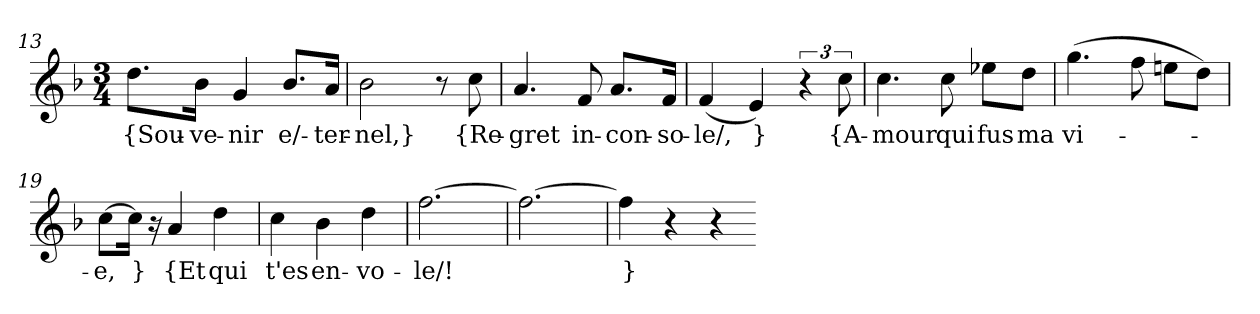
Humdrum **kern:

**kern	**text
*part1	*part1
*staff1	*staff1
*clefG2	*
*k[b-]	*
*M3/4	*
=13	=13
8.dd\L	{Sou-
16b-\Jk	-ve-
4g	-nir
8.b-/L	e/-
16a/Jk	-ter-
=14	=14
2b-	-nel,}
8r	.
8cc	{Re-
=15	=15
4.a	-gret
8f	in-
8.a/L	-con-
16f/Jk	-so-
=16	=16
(4f	-le/,
4e)	}
6r	.
12cc	{A-
=17	=17
4.cc	-mour
8cc	qui
8ee-X\L	fus
8dd\J	ma
=18	=18
(4.gg	vi-
8ff	.
8een\L	.
8dd\J)	.
=19	=19
[8cc\L	-e,
16cc\Jk]	}
16r	.
4a	{Et
4dd	qui
=20	=20
4cc	t'es
4b-	en-
4dd	-vo-
=21	=21
[2.ff	-le/!
=22	=22
2.ff_	.
=23	=23
4ff]	}
4r	.
4r	.
=-	=-
*-	*-
